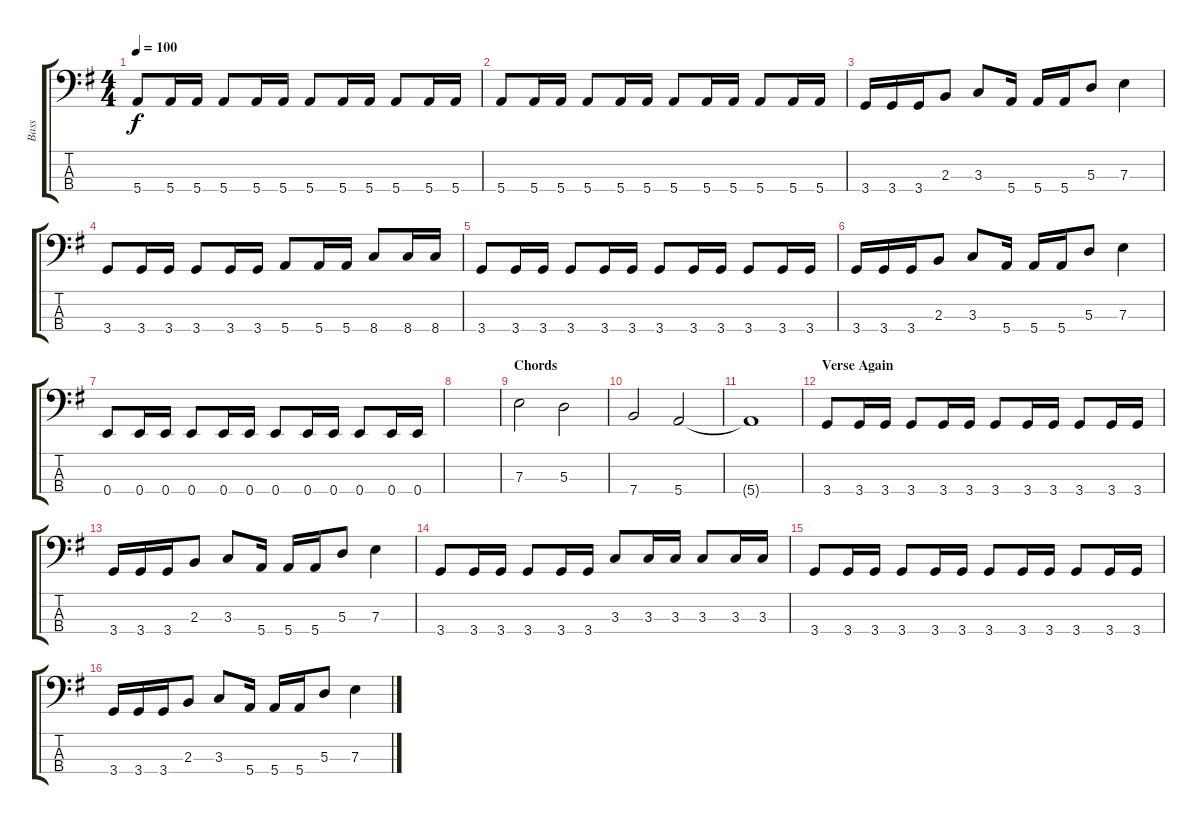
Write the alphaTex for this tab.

\track ("Bass" "Bass") {instrument electricbasspick}
\staff {score tabs}
\tuning (G2 D2 A1 E1) {hide}
\ts (4 4)
\tempo 100
\clef f4
\ks eminor
5.4.8{dy f} 5.4.16 5.4.16 5.4.8 5.4.16 5.4.16 5.4.8 5.4.16 5.4.16 5.4.8 5.4.16 5.4.16 |
5.4.8 5.4.16 5.4.16 5.4.8 5.4.16 5.4.16 5.4.8 5.4.16 5.4.16 5.4.8 5.4.16 5.4.16 |
3.4.16 3.4.16 3.4.16 2.3.8 3.3.8 5.4.16 5.4.16 5.4.16 5.3.8 7.3.4 |
3.4.8 3.4.16 3.4.16 3.4.8 3.4.16 3.4.16 5.4.8 5.4.16 5.4.16 8.4.8 8.4.16 8.4.16 |
3.4.8 3.4.16 3.4.16 3.4.8 3.4.16 3.4.16 3.4.8 3.4.16 3.4.16 3.4.8 3.4.16 3.4.16 |
3.4.16 3.4.16 3.4.16 2.3.8 3.3.8 5.4.16 5.4.16 5.4.16 5.3.8 7.3.4 |
0.4.8 0.4.16 0.4.16 0.4.8 0.4.16 0.4.16 0.4.8 0.4.16 0.4.16 0.4.8 0.4.16 0.4.16 |
|
\section ("" "Chords")
7.3.2 5.3.2 |
7.4.2 5.4.2 |
5.4{t}.1 |
\section ("" "Verse Again")
3.4.8 3.4.16 3.4.16 3.4.8 3.4.16 3.4.16 3.4.8 3.4.16 3.4.16 3.4.8 3.4.16 3.4.16 |
3.4.16 3.4.16 3.4.16 2.3.8 3.3.8 5.4.16 5.4.16 5.4.16 5.3.8 7.3.4 |
3.4.8 3.4.16 3.4.16 3.4.8 3.4.16 3.4.16 3.3.8 3.3.16 3.3.16 3.3.8 3.3.16 3.3.16 |
3.4.8 3.4.16 3.4.16 3.4.8 3.4.16 3.4.16 3.4.8 3.4.16 3.4.16 3.4.8 3.4.16 3.4.16 |
3.4.16 3.4.16 3.4.16 2.3.8 3.3.8 5.4.16 5.4.16 5.4.16 5.3.8 7.3.4
